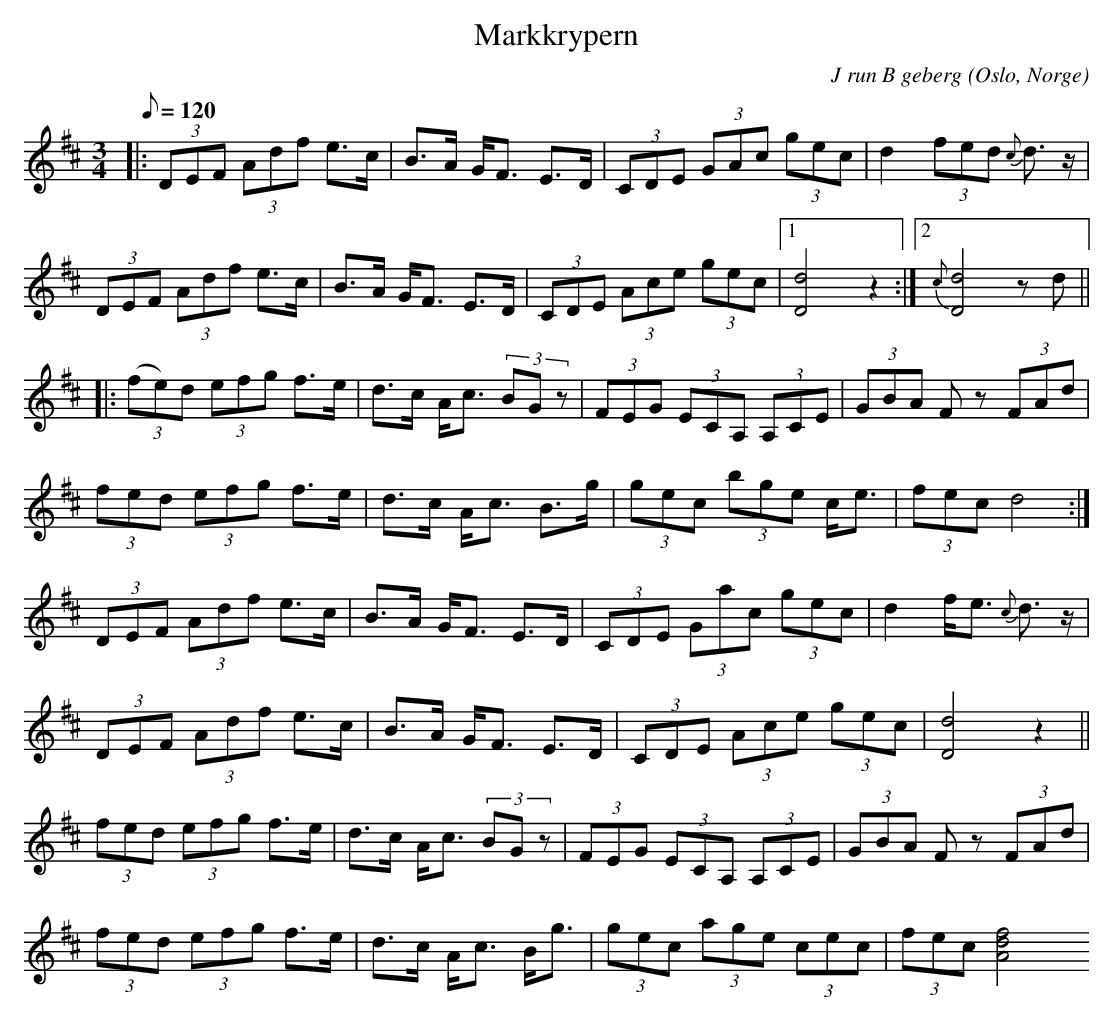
X:1
T:Markkrypern
M:3/4
L:1/8
Q:120
O:Oslo, Norge
C:J run B geberg
M:3/4
L:1/16
K:D
|:(3D2E2F2 (3A2d2f2 e3c | B3A GF3 E3D| (3C2D2E2 (3G2A2c2 (3g2e2c2| d4(3f2e2d2 {c}d3z|
(3D2E2F2 (3A2d2f2 e3c | B3A GF3 E3D |(3C2D2E2 (3A2c2e2 (3g2e2c2|1 [D8d8]z4:|2 {c}[D8d8]z2d2 ||
|:(3(f2e2)d2 (3e2f2g2 f3e|d3c Ac3 (3B2G2z2| (3F2E2G2 (3E2C2A,2 (3A,2C2E2|(3G2B2A2 F2z2 (3F2A2d2|
 (3f2e2d2 (3e2f2g2 f3e|d3c Ac3 B3g |(3g2e2c2 (3b2g2e2 ce3| (3f2e2c2 d8:|
(3D2E2F2 (3A2d2f2 e3c | B3A GF3 E3D| (3C2D2E2 (3G2a2c2 (3g2e2c2| d4fe3 {c}d3z|
(3D2E2F2 (3A2d2f2 e3c | B3A GF3 E3D |(3C2D2E2 (3A2c2e2 (3g2e2c2| [D8d8]z4||
(3f2e2d2 (3e2f2g2 f3e|d3c Ac3 (3B2G2z2| (3F2E2G2 (3E2C2A,2 (3A,2C2E2|(3G2B2A2 F2z2 (3F2A2d2|
 (3f2e2d2 (3e2f2g2 f3e|d3c Ac3 Bg3 |(3g2e2c2 (3a2g2e2 (3c2e2c2|(3f2e2c2 [A8d8f8
